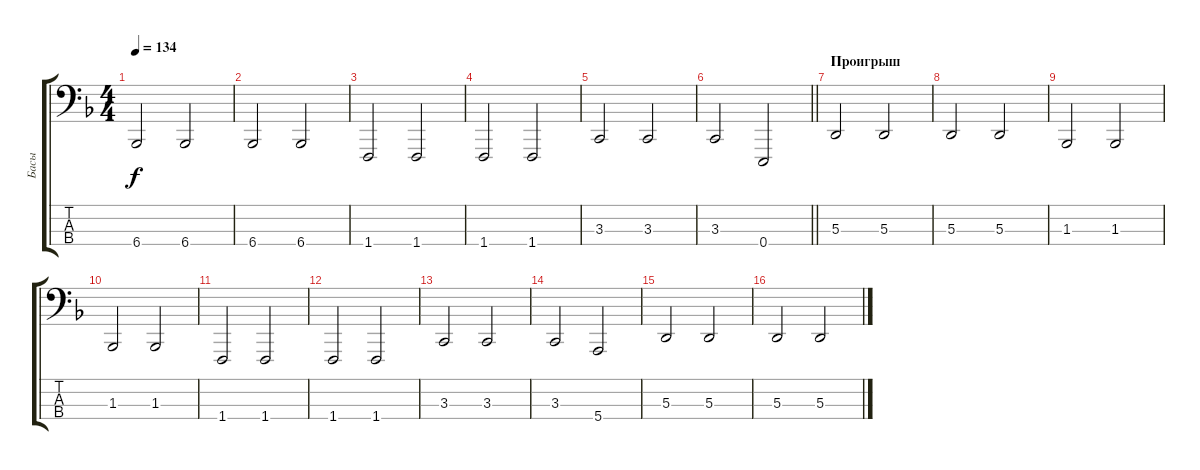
\track ("Басы" "Басы") {instrument accordion}
\staff {score tabs}
\tuning (G2 D2 A1 E1) {hide}
\ts (4 4)
\tempo 134
\clef f4
\ks dminor
6.4.2{dy f} 6.4.2 |
6.4.2 6.4.2 |
1.4.2 1.4.2 |
1.4.2 1.4.2 |
3.3.2 3.3.2 |
\barLineRight lightlight
3.3.2 0.4.2 |
\section ("" "Проигрыш")
5.3.2 5.3.2 |
5.3.2 5.3.2 |
1.3.2 1.3.2 |
1.3.2 1.3.2 |
1.4.2 1.4.2 |
1.4.2 1.4.2 |
3.3.2 3.3.2 |
3.3.2 5.4.2 |
5.3.2 5.3.2 |
5.3.2 5.3.2
